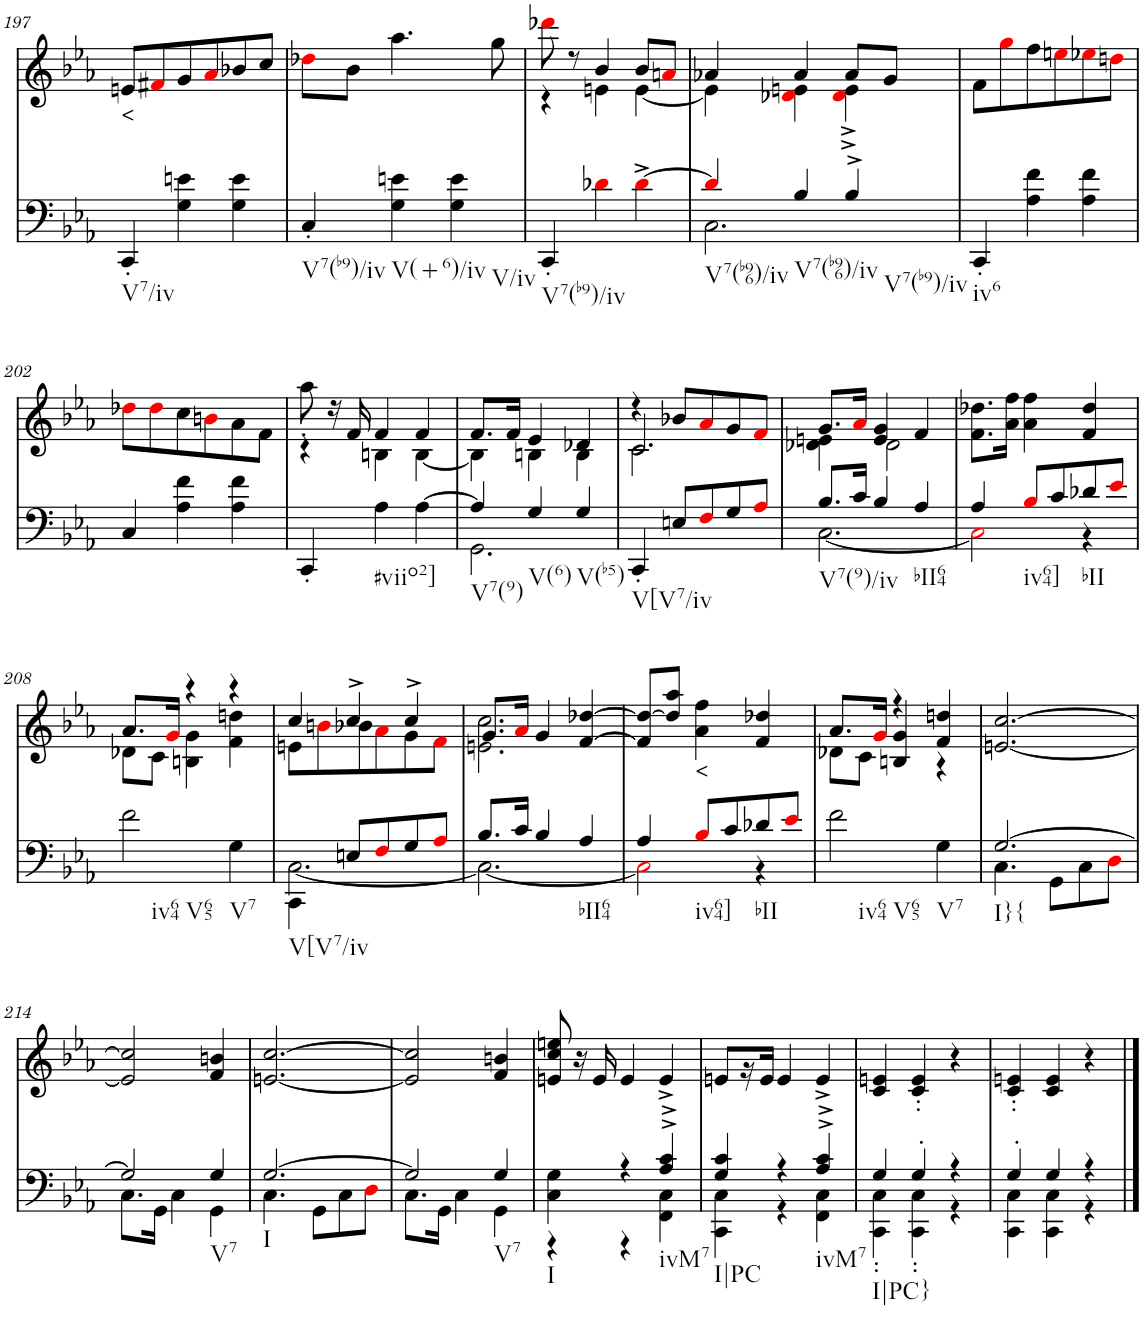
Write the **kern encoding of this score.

**kern	**kern	**text
*part2	*part1	*part1
*staff2	*staff1	*staff1
*I"Piano	*I"Piano	*
*I'Pno	*I'Pno	*
!!LO:PB:g=z
*clefF4	*clefG2	*
*k[b-e-a-]	*k[b-e-a-]	*
*M3/4	*M3/4	*
=197	=197	=197
!LO:TX:b:t=V7/iv	!	!
!	!	!LO:LY:b
4CC'/	8en/L	<
.	8f#Xi/	.
4G\ 4en\	8g/	.
.	8a-i/	.
4G\ 4e\	8b-X/	.
.	8cc/J	.
=198	=198	=198
!LO:TX:b:t=V7(b9)/iv	!	!
4C'/	8dd-Xi\L	.
.	8b-\J	.
!LO:TX:b:t=V(+6)/iv	!	!
4G\ 4en\	4.aa-\	.
!LO:TX:b:t=V/iv	!	!
4G\ 4e\	.	.
.	8gg\	.
=199	=199	=199
*	*^	*
!LO:TX:b:t=V7(b9)/iv	!	!	!
4CC'/	8ddd-Xi\	4r	.
.	8r	.	.
4d-Xi\	4en\	4b-/	.
[4d-^i\	[4e\	8b-/L	.
.	.	8ani/J	.
=200	=200	=200	=200
*^	*	*	*
!LO:TX:b:t=V7(b96)/iv	!	!	!	!
4d-i/]	2.C\	4a-X/	4e\]	.
!LO:TX:b:t=V7(b96)/iv	!	!	!	!
4B-/	.	4a-/	4d-Xi\ 4en\	.
!LO:TX:b:t=V7(b9)/iv	!	!	!	!
4B-^/	.	8a-/L	4d-i\^ 4e\^	.
.	.	8g/J	.	.
*v	*v	*	*	*
*	*v	*v	*
=201	=201	=201
!LO:TX:b:t=iv6	!	!
4CC'/	8f\L	.
.	8ggi\	.
4A-\ 4f\	8ff\	.
.	8eeni\	.
4A-\ 4f\	8ee-Xi\	.
.	8ddni\J	.
!!LO:LB:g=z
=202	=202	=202
4C/	8dd-Xi\L	.
.	8dd-i\	.
4A-\ 4f\	8cc\	.
.	8bni\	.
4A-\ 4f\	8a-\	.
.	8f\J	.
=203	=203	=203
*	*^	*
4CC'/	8aa-'\	4r	.
.	16r	.	.
.	16f/	.	.
!LO:TX:b:t=#viio2]	!	!	!
4A-\	4f/	4Bn\	.
[4A-\	4f/	[4B\	.
=204	=204	=204	=204
*^	*	*	*
!LO:TX:b:t=V7(9)	!	!	!	!
4A-/]	2.GG\	8.f/L	4B\]	.
.	.	16f/Jk	.	.
!LO:TX:b:t=V(6)	!	!	!	!
4G/	.	4e-/	4Bn\	.
!LO:TX:b:t=V(b5)	!	!	!	!
4G/	.	4d-X/	4B\	.
*v	*v	*	*	*
=205	=205	=205	=205
*	*	*^	*
!LO:TX:b:t=V[V7/iv	!	!	!	!
4CC'/	4r	2.c\	2.c/	.
8En/L	8b-X/L	.	.	.
8Fi/	8a-i/	.	.	.
8G/	8g/	.	.	.
8A-i/J	8fi/J	.	.	.
*	*	*v	*v	*
=206	=206	=206	=206
*^	*	*	*
!LO:TX:b:t=V7(9)/iv	!	!	!	!
8.B-/L	[2.C\	8.g/L	4d-X\ 4en\	.
16c/Jk	.	16a-i/Jk	.	.
4B-/	.	4e/ 4g/	2d-\	.
!LO:TX:b:t=bII64	!	!	!	!
4A-/	.	4f/	.	.
*	*	*v	*v	*
=207	=207	=207	=207
4A-/	2Ci\]	8.f\ 8.dd-X\L	.
.	.	16a-\ 16ff\Jk	.
!LO:TX:b:t=iv64]	!	!	!
8B-i/L	.	4a-\ 4ff\	.
8c/	.	.	.
!LO:TX:b:t=bII	!	!	!
8d-X/	4r	4f/ 4dd-/	.
8e-i/J	.	.	.
*v	*v	*	*
!!LO:LB:g=z
=208	=208	=208
*	*^	*
!LO:TX:b:t=iv64	!	!	!
!LO:TX:b:t=V65	!	!	!
2f\	8.a-/L	8d-X\L	.
.	.	8c\J	.
.	16gi/Jk	.	.
.	4r	4Bn\ 4g\	.
!LO:TX:b:t=V7	!	!	!
4G\	4r	4f\ 4ddn\	.
=209	=209	=209	=209
*^	*	*	*
!LO:TX:b:t=V[V7/iv	!	!	!	!
4CC\	[2.C\	4cc/	8en\L	.
.	.	.	8bni\	.
8En/L	.	4cc^/	8b-X\	.
8Fi/	.	.	8a-i\	.
8G/	.	4cc^/	8g\	.
8A-i/J	.	.	8fi\J	.
=210	=210	=210	=210	=210
8.B-/L	2.C\_	8.g/L	2.en\ 2.cc\	.
16c/Jk	.	16a-i/Jk	.	.
4B-/	.	4g/	.	.
!LO:TX:b:t=bII64	!	!	!	!
4A-/	.	[4f/ [4dd-X/	.	.
*	*	*v	*v	*
=211	=211	=211	=211
4A-/	2Ci\]	8f/] 8dd-/_L	.
.	.	8dd-/] 8aa-/J	.
!LO:TX:b:t=iv64]	!	!	!
!	!	!	!LO:LY:b
8B-i/L	.	4a-\ 4ff\	<
8c/	.	.	.
!LO:TX:b:t=bII	!	!	!
8d-X/	4r	4f/ 4dd-X/	.
8e-i/J	.	.	.
*v	*v	*	*
=212	=212	=212
*	*^	*
!LO:TX:b:t=iv64	!	!	!
!LO:TX:b:t=V65	!	!	!
2f\	8.a-/L	8d-X\L	.
.	.	8c\J	.
.	16gi/Jk	.	.
.	4r	4Bn/ 4g/	.
!LO:TX:b:t=V7	!	!	!
4G\	4f/ 4ddn/	4r	.
=213	=213	=213	=213
*^	*	*	*
!LO:TX:b:t=I}{	!	!	!	!
*	*	*v	*v	*
[2.G/	4.C\	[2.en/ [2.cc/	.
.	8GG\L	.	.
.	8C\	.	.
.	8Di\J	.	.
!!LO:LB:g=z
=214	=214	=214	=214
2G/]	8.C\L	2e/] 2cc/]	.
.	16GG\Jk	.	.
.	4C\	.	.
!LO:TX:b:t=V7	!	!	!
4G/	4GG\	4f/ 4bn/	.
=215	=215	=215	=215
!LO:TX:b:t=I	!	!	!
[2.G/	4.C\	[2.en/ [2.cc/	.
.	8GG\L	.	.
.	8C\	.	.
.	8Di\J	.	.
=216	=216	=216	=216
2G/]	8.C\L	2e/] 2cc/]	.
.	16GG\Jk	.	.
.	4C\	.	.
!LO:TX:b:t=V7	!	!	!
4G/	4GG\	4f/ 4bn/	.
=217	=217	=217	=217
!LO:TX:b:t=I	!	!	!
4C\ 4G\	4r	8en/ 8cc/ 8een/	.
.	.	16r	.
.	.	16e/	.
4r	4r	4e/	.
!LO:TX:b:t=ivM7	!	!	!
4A-/^ 4c/^	4FF\ 4C\	4e^/	.
=218	=218	=218	=218
!LO:TX:b:t=I|PC	!	!	!
4G/ 4c/	4CC\ 4C\	8en/L	.
.	.	16r	.
.	.	16e/JJ	.
4r	4r	4e/	.
!LO:TX:b:t=ivM7	!	!	!
4A-/^ 4c/^	4FF\ 4C\	4e^/	.
=219	=219	=219	=219
!LO:TX:b:t=I|PC}	!	!	!
4G/	4CC\' 4C\'	4c/ 4en/	.
4G'/	4CC\' 4C\'	4c/' 4e/'	.
4r	4r	4r	.
=220	=220	=220	=220
4G'/	4CC\ 4C\	4c/' 4en/'	.
4G/	4CC\ 4C\	4c/ 4e/	.
4r	4r	4r	.
*v	*v	*	*
==	==	==
*-	*-	*-
